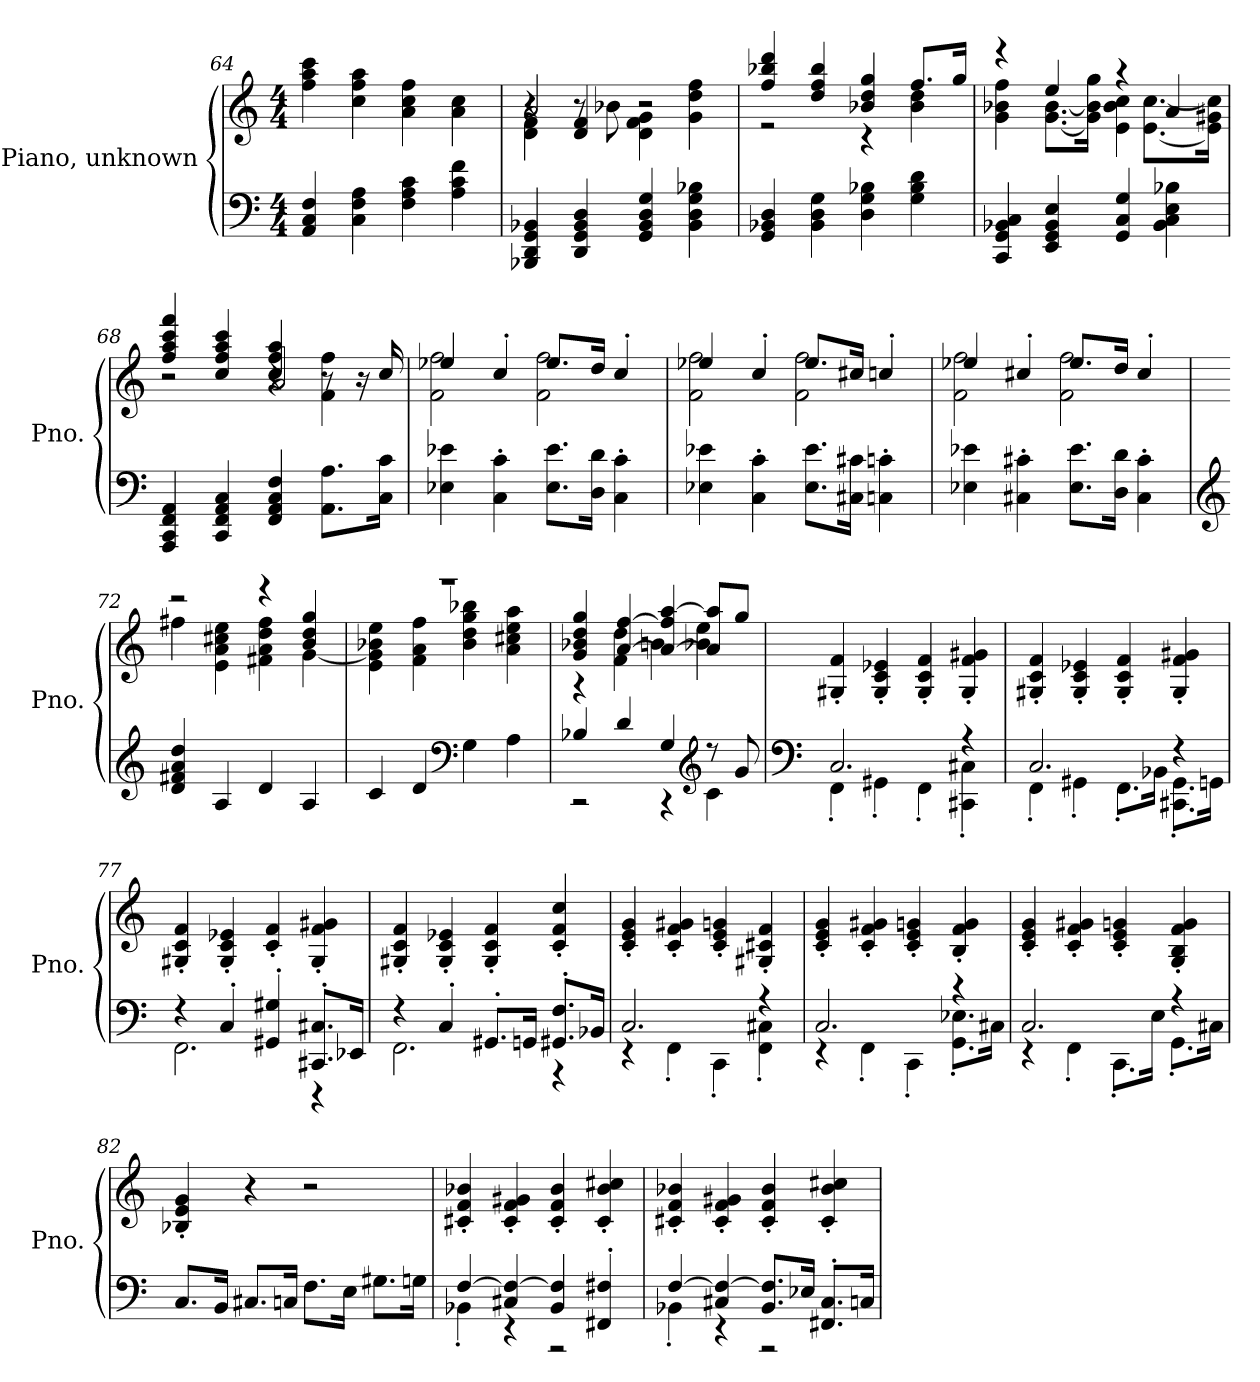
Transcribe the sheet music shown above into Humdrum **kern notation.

**kern	**kern
*part1	*part1
*staff2	*staff1
*I"Piano, unknown	*
*I'Pno.	*
*clefF4	*clefG2
*k[]	*k[]
*M4/4	*M4/4
=64	=64
4AA/ 4C/ 4F/	4ff\ 4aa\ 4ccc\
4C\ 4F\ 4A\	4cc\ 4ff\ 4aa\
4F\ 4A\ 4c\	4a\ 4cc\ 4ff\
4A\ 4c\ 4f\	4a\ 4cc\
!!LO:LB:g=z
=65	=65
*	*^
*	*	*^
4BBB-X/ 4DD/ 4GG/ 4BB-X/	2a/	4d\ 4f\	4r
4DD/ 4GG/ 4BB-/ 4D/	.	8r	4d/ 4f/
.	.	8b-X\	.
4GG/ 4BB-/ 4D/ 4G/	2r	4d\ 4f\ 4g\	2r
4BB-\ 4D\ 4G\ 4B-X\	.	4g\ 4dd\ 4ff\	.
*	*	*v	*v
=66	=66	=66
4GG/ 4BB-X/ 4D/	4ff/ 4bb-X/ 4ddd/	2r
4BB-\ 4D\ 4G\	4dd/ 4ff/ 4bb-/	.
4D\ 4G\ 4B-X\	4b-X/ 4dd/ 4gg/	4r
4G\ 4B-\ 4d\	8.ff/L	4b-\ 4dd\
.	16gg/Jk	.
=67	=67	=67
4CC/ 4GG/ 4BB-X/ 4C/	4r	4g\ 4b-X\ 4ff\
4EE/ 4GG/ 4BB-/ 4E/	4ee/	[8.g\ [8.b-\L
.	.	16g\] 16b-\] 16gg\Jk
4GG/ 4C/ 4G/	4r	4e\ 4b-\ 4cc\
4BB-\ 4C\ 4E\ 4B-X\	4a/	[8.e\ [8.cc\L
.	.	16e\] 16g#X\ 16cc\]Jk
=68	=68	=68
*	*	*^
4AAA/ 4CC/ 4FF/ 4AA/	4ff/ 4aa/ 4ccc/ 4fff/	2r	2r
4CC/ 4FF/ 4AA/ 4C/	4cc/ 4ff/ 4aa/ 4ccc/	.	.
4FF/ 4AA/ 4C/ 4F/	4cc/ 4ff/ 4aa/	4r	2a/
8.AA\ 8.A\L	8r	4f\ 4ff\	.
.	16r	.	.
16C\ 16c\Jk	16cc/	.	.
*	*	*v	*v
=69	=69	=69
4E-X\ 4e-X\	4ee-X/	2f\ 2ff\
4C\' 4c\'	4cc'/	.
8.E-\ 8.e-\L	8.ee-/L	2f\ 2ff\
16D\ 16d\Jk	16dd/Jk	.
4C\' 4c\'	4cc'/	.
!!LO:LB:g=z	!!
=70	=70	=70
4E-X\ 4e-X\	4ee-X/	2f\ 2ff\
4C\' 4c\'	4cc'/	.
8.E-\ 8.e-\L	8.ee-/L	2f\ 2ff\
16C#X\ 16c#X\Jk	16cc#X/Jk	.
4Cn\' 4cn\'	4ccn'/	.
=71	=71	=71
4E-X\ 4e-X\	4ee-X/	2f\ 2ff\
4C#X\' 4c#X\'	4cc#X'/	.
8.E-\ 8.e-\L	8.ee-/L	2f\ 2ff\
16D\ 16d\Jk	16dd/Jk	.
4C#\' 4c#\'	4cc#'/	.
=72	=72	=72
*clefG2	*	*
4d/ 4f#X/ 4a/ 4dd/	2r	4ff#X\
4A/	.	4e\ 4a\ 4cc#X\ 4ee\
4d/	4r	4f#X\ 4a\ 4dd\ 4ff#\
4A/	4b/ 4dd/ 4gg/	[4g\
=73	=73	=73
4c/	1r	4e\ 4g\] 4b-X\ 4ee\
4d/	.	4f\ 4a\ 4ff\
*clefF4	*	*
4G\	.	4b-\ 4dd\ 4gg\ 4bb-X\
4A\	.	4a\ 4cc#X\ 4ee\ 4aa\
!!LO:PB:g=z	!!
=74	=74	=74
*^	*	*
4B-X/	2r	4g/ 4b-X/ 4dd/ 4gg/	4r
4d/	.	[4a/ [4ff/	4f\ 4dd\
4G/	4r	4a/_ 4ff/] [4aa/	4bn\
*clefG2	*	*	*
8r	4c\	8a/] 8aa/]L	4b-X\ 4ee\
8g/	.	8gg/J	.
*	*	*v	*v
=75	=75	=75
*clefF4	*	*
2.C/	4FF'\	4G#X/' 4f/'
.	4GG#X'\	4G#/' 4c/' 4e-X/'
.	4FF'\	4G#/' 4c/' 4f/'
4r	4CC#X\' 4C#X\'	4G#/' 4f/' 4g#X/'
=76	=76	=76
2.C/	4FF'\	4G#X/' 4c/' 4f/'
.	4GG#X'\	4G#/' 4c/' 4e-X/'
.	8.FF'\L	4G#/' 4c/' 4f/'
.	16BB-X\Jk	.
4r	8.CC#X\' 8.GG#\'L	4G#/' 4f/' 4g#X/'
.	16GGn\Jk	.
=77	=77	=77
4r	2.FF\	4G#X/' 4c/' 4f/'
4C'/	.	4G#/' 4c/' 4e-X/'
4GG#X/' 4G#X/'	.	4c/' 4f/'
8.CC#X/' 8.C#X/'L	4r	4G#/' 4f/' 4g#X/'
16EE-X/Jk	.	.
!!LO:LB:g=z
=78	=78	=78
4r	2.FF\	4G#X/' 4c/' 4f/'
4C'/	.	4G#/' 4c/' 4e-X/'
8.GG#X'/L	.	4G#/' 4c/' 4f/'
16GGn/Jk	.	.
8.GG#X/' 8.F/'L	4r	4c/' 4f/' 4cc/'
16BB-X/Jk	.	.
=79	=79	=79
2.C/	4r	4c/' 4e/' 4g/'
.	4FF'\	4c/' 4f/' 4g#X/'
.	4CC'\	4c/' 4e/' 4gn/'
4r	4FF\' 4C#X\'	4G#X/' 4c#X/' 4f/'
=80	=80	=80
2.C/	4r	4c/' 4e/' 4g/'
.	4FF'\	4c/' 4f/' 4g#X/'
.	4CC'\	4c/' 4e/' 4gn/'
4r	8.GG\' 8.E-X\'L	4B/' 4f/' 4g/'
.	16C#X\Jk	.
=81	=81	=81
2.C/	4r	4c/' 4e/' 4g/'
.	4FF'\	4c/' 4f/' 4g#X/'
.	8.CC'\L	4c/' 4e/' 4gn/'
.	16E\Jk	.
4r	8.GG'\L	4G/' 4B/' 4f/' 4g/'
.	16C#X\Jk	.
*v	*v	*
!!LO:LB:g=z
=82	=82
8.C/L	4B-X/' 4e/' 4g/'
16BB/Jk	.
8.C#X/L	4r
16Cn/Jk	.
8.F\L	2r
16E\Jk	.
8.G#X\L	.
16Gn\Jk	.
=83	=83
*^	*
[4F/	4BB-X'\	4c#X/' 4f/' 4b-X/'
4C#X/ 4F/_	4r	4c#/' 4f/' 4g#X/'
4BB-/ 4F/]	2r	4c#/' 4f/' 4b-/'
4FF#X/' 4F#X/'	.	4c#/' 4b-/' 4cc#X/'
=84	=84	=84
[4F/	4BB-X'\	4c#X/' 4f/' 4b-X/'
4C#X/ 4F/_	4r	4c#/' 4f/' 4g#X/'
8.BB-/ 8.F/]L	2r	4c#/' 4f/' 4b-/'
16E-X/Jk	.	.
8.FF#X/' 8.C#/'L	.	4c#/' 4b-/' 4cc#X/'
16Cn/Jk	.	.
*v	*v	*
=	=
*-	*-
